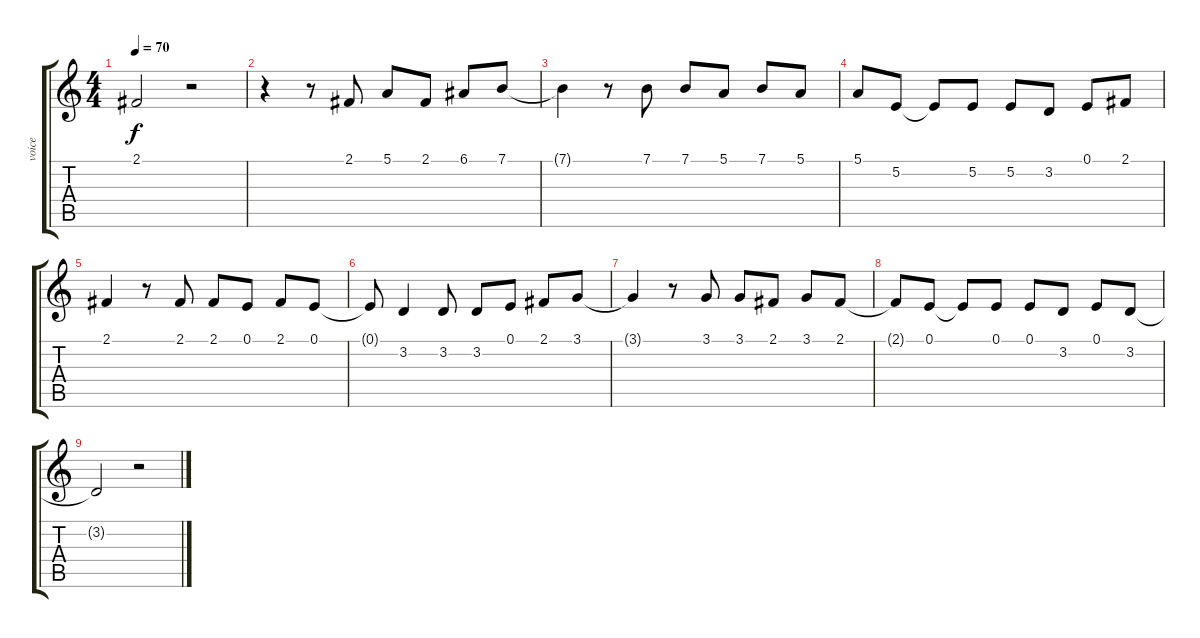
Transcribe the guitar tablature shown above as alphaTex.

\track ("voice" "voice") {instrument choiraahs}
\staff {score tabs}
\tuning (E4 B3 G3 D3 A2 E2) {hide}
\ts (4 4)
\tempo 70
\clef g2
\ks c
2.1{t}.2{dy f} r.2 |
r.4 r.8 2.1.8 5.1.8 2.1.8 6.1.8 7.1.8 |
7.1{t}.4 r.8 7.1.8 7.1.8 5.1.8 7.1.8 5.1.8 |
5.1.8 5.2.8 5.2{t}.8 5.2.8 5.2.8 3.2.8 0.1.8 2.1.8 |
2.1.4 r.8 2.1.8 2.1.8 0.1.8 2.1.8 0.1.8 |
0.1{t}.8 3.2.4 3.2.8 3.2.8 0.1.8 2.1.8 3.1.8 |
3.1{t}.4 r.8 3.1.8 3.1.8 2.1.8 3.1.8 2.1.8 |
2.1{t}.8 0.1.8 0.1{t}.8 0.1.8 0.1.8 3.2.8 0.1.8 3.2.8 |
3.2{t}.2 r.2
